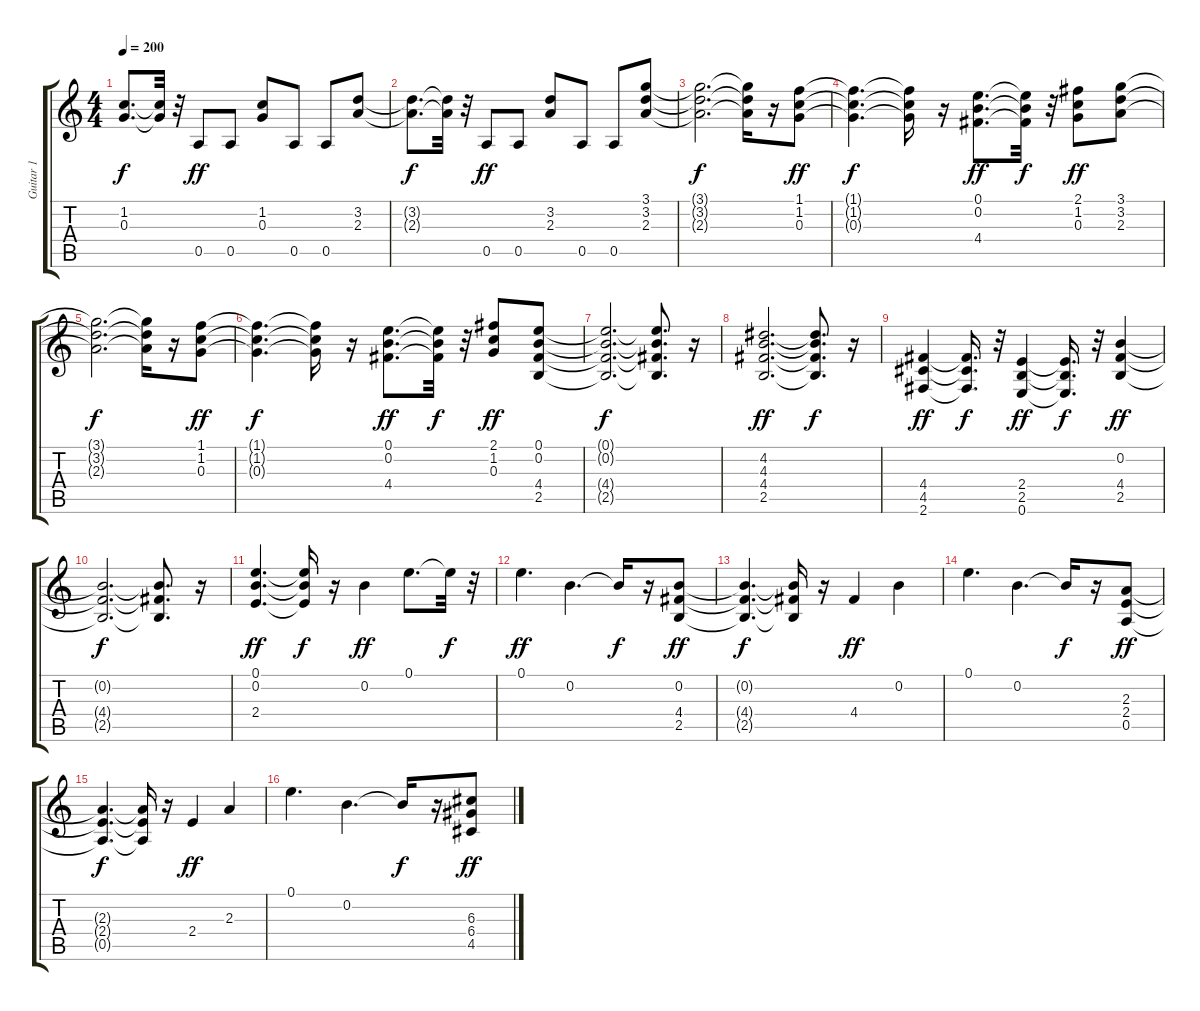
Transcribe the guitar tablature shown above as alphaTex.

\track ("Guitar 1" "Guitar 1") {instrument distortionguitar}
\staff {score tabs}
\tuning (E4 B3 G3 D3 A2 E2) {hide}
\ts (4 4)
\tempo 200
\clef g2
\ks c
(1.2{t} 0.3{t}).8{d dy f} (1.2{t} 0.3{t}).32 r.32 0.5.8{dy ff} 0.5.8 (1.2 0.3).8 0.5.8 0.5.8 (3.2 2.3).8 |
(3.2{t} 2.3{t}).8{d dy f} (3.2{t} 2.3{t}).32 r.32 0.5.8{dy ff} 0.5.8 (3.2 2.3).8 0.5.8 0.5.8 (3.1 3.2 2.3).8 |
(3.1{t} 3.2{t} 2.3{t}).2{d dy f} (3.1{t} 3.2{t} 2.3{t}).16 r.16 (1.1 1.2 0.3).8{dy ff} |
(1.1{t} 1.2{t} 0.3{t}).4{d dy f} (1.1{t} 1.2{t} 0.3{t}).16 r.16 (0.1 0.2 4.4).8{d dy ff} (0.1{t} 0.2{t} 4.4{t}).32{dy f} r.32 (2.1 1.2 0.3).8{dy ff} (3.1 3.2 2.3).8 |
(3.1{t} 3.2{t} 2.3{t}).2{d dy f} (3.1{t} 3.2{t} 2.3{t}).16 r.16 (1.1 1.2 0.3).8{dy ff} |
(1.1{t} 1.2{t} 0.3{t}).4{d dy f} (1.1{t} 1.2{t} 0.3{t}).16 r.16 (0.1 0.2 4.4).8{d dy ff} (0.1{t} 0.2{t} 4.4{t}).32{dy f} r.32 (2.1 1.2 0.3).8{dy ff} (0.1 0.2 4.4 2.5).8 |
(0.1{t} 0.2{t} 4.4{t} 2.5{t}).2{d dy f} (0.1{t} 0.2{t} 4.4{t} 2.5{t}).8{d} r.16 |
(4.2 4.3 4.4 2.5).2{d dy ff} (4.2{t} 4.3{t} 4.4{t} 2.5{t}).8{d dy f} r.16 |
(4.4 4.5 2.6).4{dy ff} (4.4{t} 4.5{t} 2.6{t}).16{d dy f} r.32 (2.4 2.5 0.6).4{dy ff} (2.4{t} 2.5{t} 0.6{t}).16{d dy f} r.32 (0.2 4.4 2.5).4{dy ff} |
(0.2{t} 4.4{t} 2.5{t}).2{d dy f} (0.2{t} 4.4{t} 2.5{t}).8{d} r.16 |
(0.1 0.2 2.4).4{d dy ff} (0.1{t} 0.2{t} 2.4{t}).16{dy f} r.16 0.2.4{dy ff} 0.1.8{d} 0.1{t}.32{dy f} r.32 |
0.1.4{d dy ff} 0.2.4{d} 0.2{t}.16{dy f} r.16 (0.2 4.4 2.5).8{dy ff} |
(0.2{t} 4.4{t} 2.5{t}).4{d dy f} (0.2{t} 4.4{t} 2.5{t}).16 r.16 4.4.4{dy ff} 0.2.4 |
0.1.4{d} 0.2.4{d} 0.2{t}.16{dy f} r.16 (2.3 2.4 0.5).8{dy ff} |
(2.3{t} 2.4{t} 0.5{t}).4{d dy f} (2.3{t} 2.4{t} 0.5{t}).16 r.16 2.4.4{dy ff} 2.3.4 |
0.1.4{d} 0.2.4{d} 0.2{t}.16{dy f} r.16 (6.3 6.4 4.5).8{dy ff}
